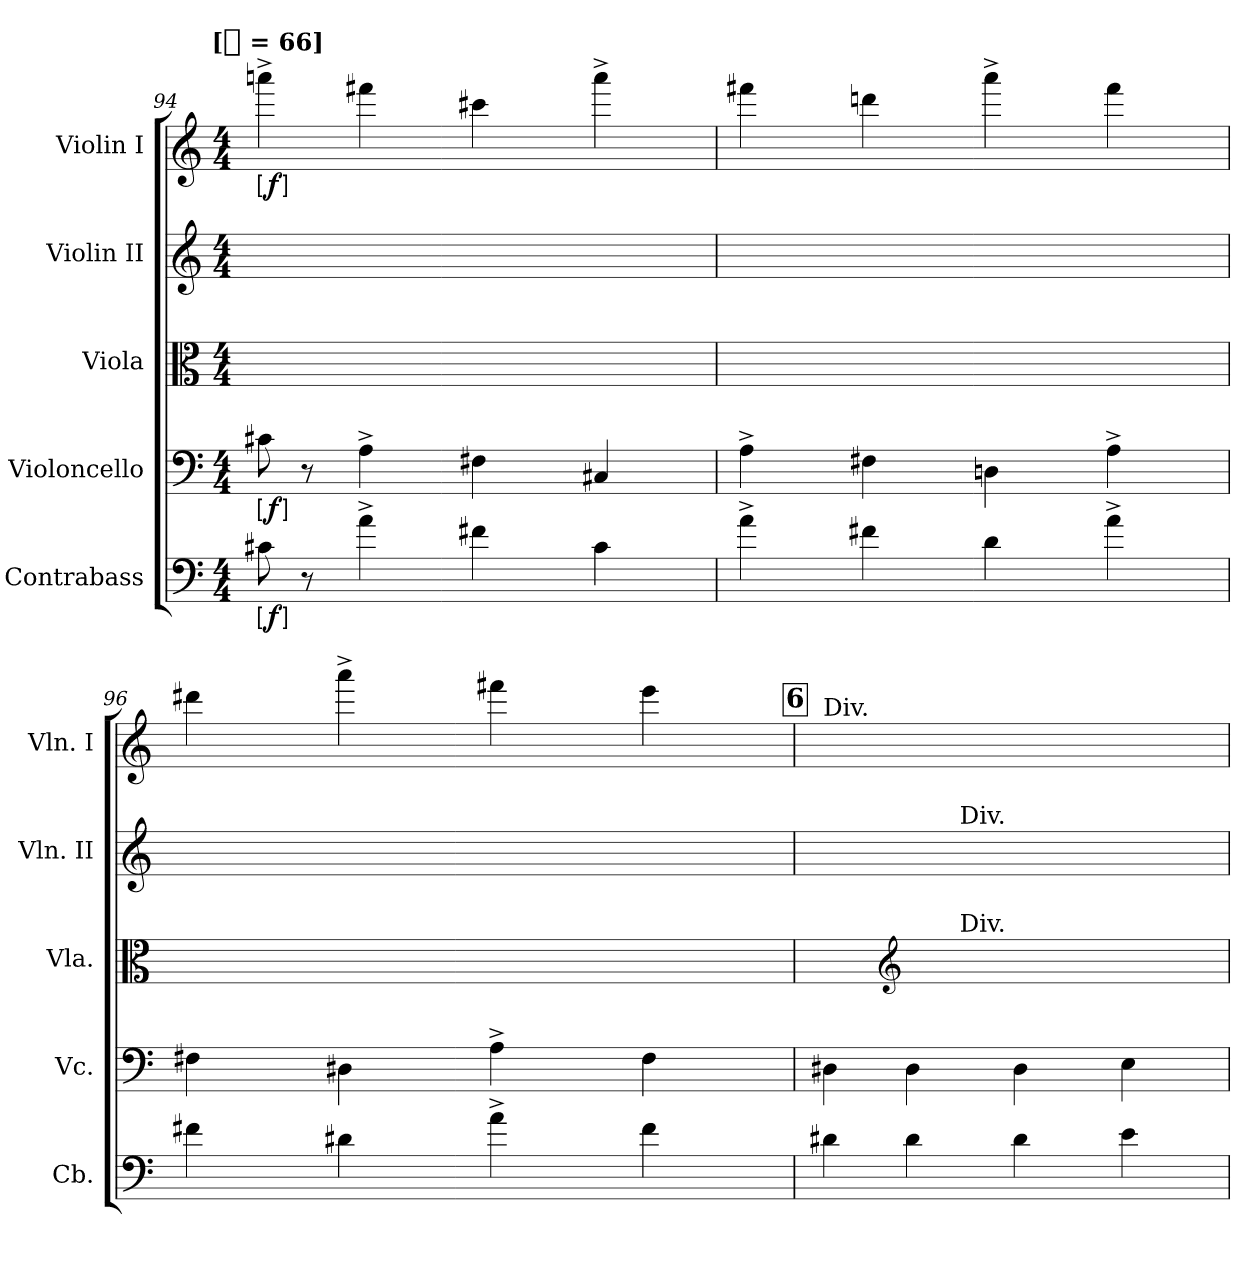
**kern	**dynam	**kern	**dynam	**kern	**kern	**kern	**dynam
*part5	*part5	*part4	*part4	*part3	*part2	*part1	*part1
*staff5	*staff5	*staff4	*staff4	*staff3	*staff2	*staff1	*staff1
*I"Contrabass	*	*I"Violoncello	*	*I"Viola	*I"Violin II	*I"Violin I	*
*I'Cb.	*	*I'Vc.	*	*I'Vla.	*I'Vln. II	*I'Vln. I	*
*clefF4	*	*clefF4	*	*clefC3	*clefG2	*clefG2	*
*ITrd7c12	*	*	*	*	*	*	*
*k[]	*	*k[]	*	*k[]	*k[]	*k[]	*
*C:	*	*C:	*	*C:	*C:	*C:	*
!!LO:TX:omd:t=[[half] = 66]
*M4/4	*	*M4/4	*	*M4/4	*M4/4	*M4/4	*
*MM132	*	*MM132	*	*MM132	*MM132	*MM132	*
=94	=94	=94	=94	=94	=94	=94	=94
!	!LO:DY:ed=brack	!	!LO:DY:ed=brack	!	!	!	!LO:DY:ed=brack
8C#X	f	8c#X	f	8ryy	8ryy	4aaan^	f
8r	.	8r	.	16ryy	8ryy	.	.
.	.	.	.	16ryy	.	.	.
4A^	.	4A^	.	12ryy	8.ryy	4fff#X	.
.	.	.	.	12ryy	.	.	.
.	.	.	.	12ryy	.	.	.
.	.	.	.	.	16ryy	.	.
4F#X	.	4F#X	.	8ryy	12ryy	4ccc#X	.
.	.	.	.	.	12ryy	.	.
.	.	.	.	16ryy	.	.	.
.	.	.	.	.	12ryy	.	.
.	.	.	.	16ryy	.	.	.
*	*	*	*	*Xtuplet	*	*	*
4C#	.	4C#X	.	12ryy	8ryy	4aaa^	.
.	.	.	.	12ryy	.	.	.
.	.	.	.	.	16ryy	.	.
.	.	.	.	12ryy	.	.	.
.	.	.	.	.	16ryy	.	.
=95	=95	=95	=95	=95	=95	=95	=95
*	*	*	*	*	*Xtuplet	*	*
4A^	.	4A^	.	8ryy	12ryy	4fff#X	.
.	.	.	.	.	12ryy	.	.
.	.	.	.	16ryy	.	.	.
.	.	.	.	.	12ryy	.	.
.	.	.	.	16ryy	.	.	.
4F#X	.	4F#X	.	12ryy	8ryy	4dddn	.
.	.	.	.	12ryy	.	.	.
.	.	.	.	.	16ryy	.	.
.	.	.	.	12ryy	.	.	.
.	.	.	.	.	16ryy	.	.
4D	.	4Dn	.	8ryy	12ryy	4aaa^	.
.	.	.	.	.	12ryy	.	.
.	.	.	.	16ryy	.	.	.
.	.	.	.	.	12ryy	.	.
.	.	.	.	16ryy	.	.	.
4A^	.	4A^	.	12ryy	8ryy	4fff#	.
.	.	.	.	12ryy	.	.	.
.	.	.	.	.	16ryy	.	.
.	.	.	.	12ryy	.	.	.
.	.	.	.	.	16ryy	.	.
=96	=96	=96	=96	=96	=96	=96	=96
4F#X	.	4F#X	.	8ryy	12ryy	4ddd#X	.
.	.	.	.	.	12ryy	.	.
.	.	.	.	16ryy	.	.	.
.	.	.	.	.	12ryy	.	.
.	.	.	.	16ryy	.	.	.
4D#X	.	4D#X	.	12ryy	8ryy	4aaa^	.
.	.	.	.	12ryy	.	.	.
.	.	.	.	.	16ryy	.	.
.	.	.	.	12ryy	.	.	.
.	.	.	.	.	16ryy	.	.
4A^	.	4A^	.	8ryy	12ryy	4fff#X	.
.	.	.	.	.	12ryy	.	.
.	.	.	.	16ryy	.	.	.
.	.	.	.	.	12ryy	.	.
.	.	.	.	16ryy	.	.	.
4F#	.	4F#	.	12ryy	8ryy	4eee	.
.	.	.	.	12ryy	.	.	.
.	.	.	.	.	16ryy	.	.
.	.	.	.	12ryy	.	.	.
.	.	.	.	.	16ryy	.	.
!!LO:REH:place=s1:t=6
=97	=97	=97	=97	=97	=97	=97	=97
!	!	!	!	!	!	!LO:TX:a:t=Div.	!
4D#X	.	4D#X	.	4ryy	4ryy	4ryy	.
*	*	*	*	*clefG2	*	*	*
4D#	.	4D#	.	8ryy	8ryy	8ryy	.
!	!	!	!	!	!LO:TX:a:t=Div.	!	!
!	!	!	!	!LO:TX:a:t=Div.	!	!	!
.	.	.	.	8ryy	8ryy	8ryy	.
4D#	.	4D#	.	8ryy	8ryy	8ryy	.
.	.	.	.	8ryy	8ryy	8ryy	.
4E	.	4E	.	8ryy	8ryy	8ryy	.
.	.	.	.	8ryy	8ryy	8ryy	.
=	=	=	=	=	=	=	=
*-	*-	*-	*-	*-	*-	*-	*-
